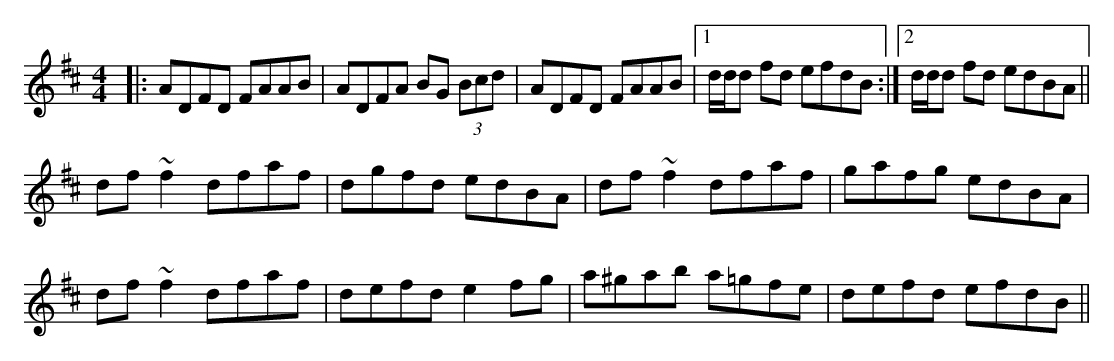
X:1
M:4/4
K:D
|: ADFD FAAB|ADFA BG (3Bcd|ADFD FAAB|1 d/2d/2d fd efdB:|2 d/2d/2d fd edBA||
df~f2 dfaf|dgfd edBA|df~f2 dfaf| gafg edBA|
df~f2 dfaf|defd e2fg|a^gab a=gfe|defd efdB||
